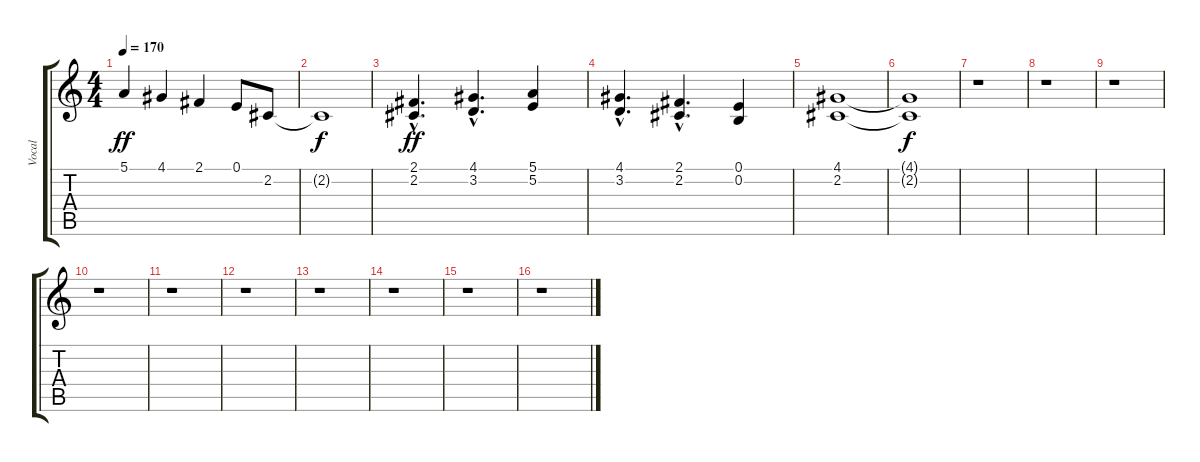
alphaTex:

\track ("Vocal" "Vocal") {instrument choiraahs}
\staff {score tabs}
\tuning (E4 B3 G3 D3 A2 E2) {hide}
\ts (4 4)
\tempo 170
\clef g2
\ks c
5.1.4{dy ff} 4.1.4 2.1.4 0.1.8 2.2.8 |
2.2{t}.1{dy f} |
(2.1{hac} 2.2{hac}).4{d dy ff} (4.1{hac} 3.2{hac}).4{d} (5.1 5.2).4 |
(4.1{hac} 3.2{hac}).4{d} (2.1{hac} 2.2{hac}).4{d} (0.1 0.2).4 |
(4.1 2.2).1 |
(4.1{t} 2.2{t}).1{dy f} |
r.1 |
r.1 |
r.1 |
r.1 |
r.1 |
r.1 |
r.1 |
r.1 |
r.1 |
r.1
